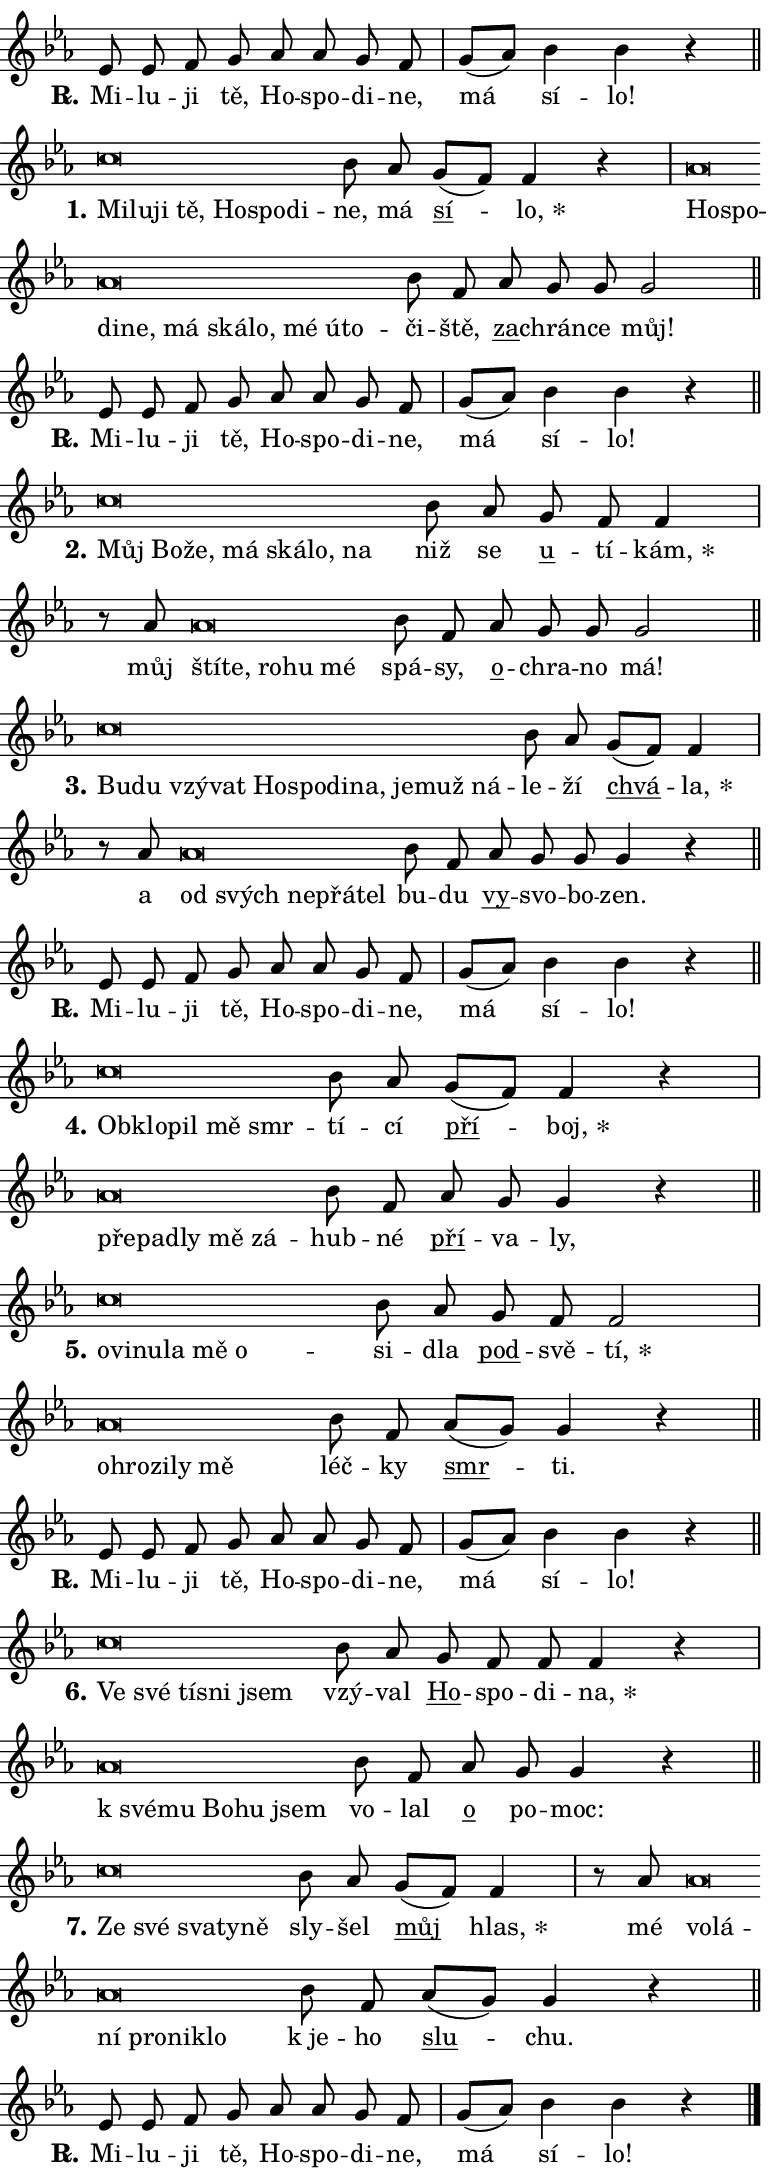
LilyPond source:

\version "2.24.0"
\header { tagline = "" }
\paper {
  indent = 0\cm
  top-margin = 0\cm
  right-margin = 0.13\cm % to fit lyric hyphens
  bottom-margin = 0\cm
  left-margin = 0\cm
  paper-width = 13\cm
  page-breaking = #ly:one-page-breaking
  system-system-spacing.basic-distance = #11
  score-system-spacing.basic-distance = #11
  ragged-last = ##f
}


%% Author: Thomas Morley
%% https://lists.gnu.org/archive/html/lilypond-user/2020-05/msg00002.html
#(define (line-position grob)
"Returns position of @var[grob} in current system:
   @code{'start}, if at first time-step
   @code{'end}, if at last time-step
   @code{'middle} otherwise
"
  (let* ((col (ly:item-get-column grob))
         (ln (ly:grob-object col 'left-neighbor))
         (rn (ly:grob-object col 'right-neighbor))
         (col-to-check-left (if (ly:grob? ln) ln col))
         (col-to-check-right (if (ly:grob? rn) rn col))
         (break-dir-left
           (and
             (ly:grob-property col-to-check-left 'non-musical #f)
             (ly:item-break-dir col-to-check-left)))
         (break-dir-right
           (and
             (ly:grob-property col-to-check-right 'non-musical #f)
             (ly:item-break-dir col-to-check-right))))
        (cond ((eqv? 1 break-dir-left) 'start)
              ((eqv? -1 break-dir-right) 'end)
              (else 'middle))))

#(define (tranparent-at-line-position vctor)
  (lambda (grob)
  "Relying on @code{line-position} select the relevant enry from @var{vctor}.
Used to determine transparency,"
    (case (line-position grob)
      ((end) (not (vector-ref vctor 0)))
      ((middle) (not (vector-ref vctor 1)))
      ((start) (not (vector-ref vctor 2))))))

noteHeadBreakVisibility =
#(define-music-function (break-visibility)(vector?)
"Makes @code{NoteHead}s transparent relying on @var{break-visibility}"
#{
  \override NoteHead.transparent =
    #(tranparent-at-line-position break-visibility)
#})

#(define delete-ledgers-for-transparent-note-heads
  (lambda (grob)
    "Reads whether a @code{NoteHead} is transparent.
If so this @code{NoteHead} is removed from @code{'note-heads} from
@var{grob}, which is supposed to be @code{LedgerLineSpanner}.
As a result ledgers are not printed for this @code{NoteHead}"
    (let* ((nhds-array (ly:grob-object grob 'note-heads))
           (nhds-list
             (if (ly:grob-array? nhds-array)
                 (ly:grob-array->list nhds-array)
                 '()))
           ;; Relies on the transparent-property being done before
           ;; Staff.LedgerLineSpanner.after-line-breaking is executed.
           ;; This is fragile ...
           (to-keep
             (remove
               (lambda (nhd)
                 (ly:grob-property nhd 'transparent #f))
               nhds-list)))
      ;; TODO find a better method to iterate over grob-arrays, similiar
      ;; to filter/remove etc for lists
      ;; For now rebuilt from scratch
      (set! (ly:grob-object grob 'note-heads)  '())
      (for-each
        (lambda (nhd)
          (ly:pointer-group-interface::add-grob grob 'note-heads nhd))
        to-keep))))

squashNotes = {
  \override NoteHead.X-extent = #'(-0.2 . 0.2)
  \override NoteHead.Y-extent = #'(-0.75 . 0)
  \override NoteHead.stencil =
    #(lambda (grob)
       (let ((pos (ly:grob-property grob 'staff-position)))
         (begin
           (if (< pos -7) (display "ERROR: Lower brevis then expected\n") (display ""))
           (if (<= pos -6) ly:text-interface::print ly:note-head::print))))
}
unSquashNotes = {
  \revert NoteHead.X-extent
  \revert NoteHead.Y-extent
  \revert NoteHead.stencil
}

hideNotes = \noteHeadBreakVisibility #begin-of-line-visible
unHideNotes = \noteHeadBreakVisibility #all-visible

% work-around for resetting accidentals
% https://lilypond.org/doc/v2.23/Documentation/notation/displaying-rhythms#unmetered-music
cadenzaMeasure = {
  \cadenzaOff
  \partial 1024 s1024
  \cadenzaOn
}

#(define-markup-command (accent layout props text) (markup?)
  "Underline accented syllable"
  (interpret-markup layout props
    #{\markup \override #'(offset . 4.3) \underline { #text }#}))

responsum = \markup \concat {
  "R" \hspace #-1.05 \path #0.1 #'((moveto 0 0.07) (lineto 0.9 0.8)) \hspace #0.05 "."
}

spaceSize = #0.6828661417322834 % exact space size for TeX Gyre Schola

\layout {
  \context {
    \Staff
    \remove "Time_signature_engraver"
    \override LedgerLineSpanner.after-line-breaking = #delete-ledgers-for-transparent-note-heads
  }
  \context {
    \Lyrics {
      \override LyricSpace.minimum-distance = \spaceSize
      \override LyricText.font-name = #"TeX Gyre Schola"
      \override LyricText.font-size = 1
      \override StanzaNumber.font-name = #"TeX Gyre Schola Bold"
      \override StanzaNumber.font-size = 1
    }
  }
  \context {
    \Score 
    \override NoteHead.text =
      #(lambda (grob) 
        (let ((pos (ly:grob-property grob 'staff-position)))
          #{\markup {
            \combine
              \halign #-0.55 \raise #(if (= pos -6) 0 0.5) \override #'(thickness . 2) \draw-line #'(3.2 . 0)
              \musicglyph "noteheads.sM1"
          }#}))
  }
}

% magnetic-lyrics.ily
%
%   written by
%     Jean Abou Samra <jean@abou-samra.fr>
%     Werner Lemberg <wl@gnu.org>
%
%   adapted by
%     Jiri Hon <jiri.hon@gmail.com>
%
% Version 2022-Apr-15

% https://www.mail-archive.com/lilypond-user@gnu.org/msg149350.html

#(define (Left_hyphen_pointer_engraver context)
   "Collect syllable-hyphen-syllable occurrences in lyrics and store
them in properties.  This engraver only looks to the left.  For
example, if the lyrics input is @code{foo -- bar}, it does the
following.

@itemize @bullet
@item
Set the @code{text} property of the @code{LyricHyphen} grob between
@q{foo} and @q{bar} to @code{foo}.

@item
Set the @code{left-hyphen} property of the @code{LyricText} grob with
text @q{foo} to the @code{LyricHyphen} grob between @q{foo} and
@q{bar}.
@end itemize

Use this auxiliary engraver in combination with the
@code{lyric-@/text::@/apply-@/magnetic-@/offset!} hook."
   (let ((hyphen #f)
         (text #f))
     (make-engraver
      (acknowledgers
       ((lyric-syllable-interface engraver grob source-engraver)
        (set! text grob)))
      (end-acknowledgers
       ((lyric-hyphen-interface engraver grob source-engraver)
        ;(when (not (grob::has-interface grob 'lyric-space-interface))
          (set! hyphen grob)));)
      ((stop-translation-timestep engraver)
       (when (and text hyphen)
         (ly:grob-set-object! text 'left-hyphen hyphen))
       (set! text #f)
       (set! hyphen #f)))))

#(define (lyric-text::apply-magnetic-offset! grob)
   "If the space between two syllables is less than the value in
property @code{LyricText@/.details@/.squash-threshold}, move the right
syllable to the left so that it gets concatenated with the left
syllable.

Use this function as a hook for
@code{LyricText@/.after-@/line-@/breaking} if the
@code{Left_@/hyphen_@/pointer_@/engraver} is active."
   (let ((hyphen (ly:grob-object grob 'left-hyphen #f)))
     (when hyphen
       (let ((left-text (ly:spanner-bound hyphen LEFT)))
         (when (grob::has-interface left-text 'lyric-syllable-interface)
           (let* ((common (ly:grob-common-refpoint grob left-text X))
                  (this-x-ext (ly:grob-extent grob common X))
                  (left-x-ext
                   (begin
                     ;; Trigger magnetism for left-text.
                     (ly:grob-property left-text 'after-line-breaking)
                     (ly:grob-extent left-text common X)))
                  ;; `delta` is the gap width between two syllables.
                  (delta (- (interval-start this-x-ext)
                            (interval-end left-x-ext)))
                  (details (ly:grob-property grob 'details))
                  (threshold (assoc-get 'squash-threshold details 0.2)))
             (when (< delta threshold)
               (let* (;; We have to manipulate the input text so that
                      ;; ligatures crossing syllable boundaries are not
                      ;; disabled.  For languages based on the Latin
                      ;; script this is essentially a beautification.
                      ;; However, for non-Western scripts it can be a
                      ;; necessity.
                      (lt (ly:grob-property left-text 'text))
                      (rt (ly:grob-property grob 'text))
                      (is-space (grob::has-interface hyphen 'lyric-space-interface))
                      (space (if is-space " " ""))
                      (extra-delta (if is-space spaceSize 0))
                      ;; Append new syllable.
                      (ltrt-space (if (and (string? lt) (string? rt))
                                (string-append lt space rt)
                                (make-concat-markup (list lt space rt))))
                      ;; Right-align `ltrt` to the right side.
                      (ltrt-space-markup (grob-interpret-markup
                               grob
                               (make-translate-markup
                                (cons (interval-length this-x-ext) 0)
                                (make-right-align-markup ltrt-space)))))
                 (begin
                   ;; Don't print `left-text`.
                   (ly:grob-set-property! left-text 'stencil #f)
                   ;; Set text and stencil (which holds all collected
                   ;; syllables so far) and shift it to the left.
                   (ly:grob-set-property! grob 'text ltrt-space)
                   (ly:grob-set-property! grob 'stencil ltrt-space-markup)
                   (ly:grob-translate-axis! grob (- (- delta extra-delta)) X))))))))))


#(define (lyric-hyphen::displace-bounds-first grob)
   ;; Make very sure this callback isn't triggered too early.
   (let ((left (ly:spanner-bound grob LEFT))
         (right (ly:spanner-bound grob RIGHT)))
     (ly:grob-property left 'after-line-breaking)
     (ly:grob-property right 'after-line-breaking)
     (ly:lyric-hyphen::print grob)))

squashThreshold = #0.4

\layout {
  \context {
    \Lyrics
    \consists #Left_hyphen_pointer_engraver
    \override LyricText.after-line-breaking =
      #lyric-text::apply-magnetic-offset!
    \override LyricHyphen.stencil = #lyric-hyphen::displace-bounds-first
    \override LyricText.details.squash-threshold = \squashThreshold
    \override LyricHyphen.minimum-distance = 0
    \override LyricHyphen.minimum-length = \squashThreshold
  }
}

squashText = \override LyricText.details.squash-threshold = 9999
unSquashText = \override LyricText.details.squash-threshold = \squashThreshold

leftText = \override LyricText.self-alignment-X = #LEFT
unLeftText = \revert LyricText.self-alignment-X

starOffset = #(lambda (grob) 
                (let ((x_offset (ly:self-alignment-interface::aligned-on-x-parent grob)))
                  (if (= x_offset 0) 0 (+ x_offset 1.2))))

star = #(define-music-function (syllable)(string?)
"Append star separator at the end of a syllable"
#{
  \once \override LyricText.X-offset = #starOffset
  \lyricmode { \markup {
    #syllable
    \override #'((font-name . "TeX Gyre Schola Bold")) \hspace #0.2 \lower #0.65 \larger "*"
  } }
#})

starAccent = #(define-music-function (syllable)(string?)
"Append star separator at the end of a syllable and make accent"
#{
  \once \override LyricText.X-offset = #starOffset
  \lyricmode { \markup {
    \accent #syllable
    \override #'((font-name . "TeX Gyre Schola Bold")) \hspace #0.2 \lower #0.65 \larger "*"
  } }
#})

breath = #(define-music-function (syllable)(string?)
"Append breathing indicator at the end of a syllable"
#{
  \lyricmode { \markup { #syllable "+" } }
#})

optionalBreath = #(define-music-function (syllable)(string?)
"Append optional breathing indicator at the end of a syllable"
#{
  \lyricmode { \markup { #syllable "(+)" } }
#})


\score {
    <<
        \new Voice = "melody" { \cadenzaOn \key es \major \relative { es'8 es f g as as g f \cadenzaMeasure \bar "|" g[( as)] bes4 bes r \cadenzaMeasure \bar "||" \break } }
        \new Lyrics \lyricsto "melody" { \lyricmode { \set stanza = \responsum
Mi -- lu -- ji tě, Ho -- spo -- di -- ne, má sí -- lo! } }
    >>
    \layout {}
}

\score {
    <<
        \new Voice = "melody" { \cadenzaOn \key es \major \relative { \squashNotes c''\breve*1/16 \hideNotes \breve*1/16 \bar "" \breve*1/16 \bar "" \breve*1/16 \bar "" \breve*1/16 \bar "" \breve*1/16 \breve*1/16 \bar "" \unHideNotes \unSquashNotes bes8 as \bar "" g[( f)] f4 r \cadenzaMeasure \bar "|" \squashNotes as\breve*1/16 \hideNotes \breve*1/16 \bar "" \breve*1/16 \bar "" \breve*1/16 \bar "" \breve*1/16 \bar "" \breve*1/16 \bar "" \breve*1/16 \bar "" \breve*1/16 \bar "" \breve*1/16 \breve*1/16 \bar "" \unHideNotes \unSquashNotes bes8 f \bar "" as g g g2 \cadenzaMeasure \bar "||" \break } }
        \new Lyrics \lyricsto "melody" { \lyricmode { \set stanza = "1."
\leftText Mi -- \squashText lu -- ji tě, Ho -- spo -- di -- \unLeftText \unSquashText ne, má \markup \accent sí -- \star lo, \leftText Ho -- \squashText spo -- di -- ne, má ská -- lo, mé ú -- to -- \unLeftText \unSquashText či -- ště, \markup \accent za -- chrán -- ce můj! } }
    >>
    \layout {}
}

\score {
    <<
        \new Voice = "melody" { \cadenzaOn \key es \major \relative { es'8 es f g as as g f \cadenzaMeasure \bar "|" g[( as)] bes4 bes r \cadenzaMeasure \bar "||" \break } }
        \new Lyrics \lyricsto "melody" { \lyricmode { \set stanza = \responsum
Mi -- lu -- ji tě, Ho -- spo -- di -- ne, má sí -- lo! } }
    >>
    \layout {}
}

\score {
    <<
        \new Voice = "melody" { \cadenzaOn \key es \major \relative { \squashNotes c''\breve*1/16 \hideNotes \breve*1/16 \bar "" \breve*1/16 \bar "" \breve*1/16 \bar "" \breve*1/16 \bar "" \breve*1/16 \breve*1/16 \bar "" \unHideNotes \unSquashNotes bes8 as \bar "" g f f4 \cadenzaMeasure \bar "|" r8 as \squashNotes as\breve*1/16 \hideNotes \breve*1/16 \bar "" \breve*1/16 \bar "" \breve*1/16 \breve*1/16 \bar "" \unHideNotes \unSquashNotes bes8 f \bar "" as g g g2 \cadenzaMeasure \bar "||" \break } }
        \new Lyrics \lyricsto "melody" { \lyricmode { \set stanza = "2."
\leftText Můj \squashText Bo -- že, má ská -- lo, na \unLeftText \unSquashText niž se \markup \accent u -- tí -- \star kám, můj \leftText ští -- \squashText te, ro -- hu mé \unLeftText \unSquashText spá -- sy, \markup \accent o -- chra -- no má! } }
    >>
    \layout {}
}

\score {
    <<
        \new Voice = "melody" { \cadenzaOn \key es \major \relative { \squashNotes c''\breve*1/16 \hideNotes \breve*1/16 \bar "" \breve*1/16 \bar "" \breve*1/16 \bar "" \breve*1/16 \bar "" \breve*1/16 \bar "" \breve*1/16 \bar "" \breve*1/16 \bar "" \breve*1/16 \bar "" \breve*1/16 \breve*1/16 \bar "" \unHideNotes \unSquashNotes bes8 as \bar "" g[( f)] f4 \cadenzaMeasure \bar "|" r8 as \squashNotes as\breve*1/16 \hideNotes \breve*1/16 \bar "" \breve*1/16 \bar "" \breve*1/16 \breve*1/16 \bar "" \unHideNotes \unSquashNotes bes8 f \bar "" as g g g4 r \cadenzaMeasure \bar "||" \break } }
        \new Lyrics \lyricsto "melody" { \lyricmode { \set stanza = "3."
\leftText Bu -- \squashText du vzý -- vat Ho -- spo -- di -- na, je -- muž ná -- \unLeftText \unSquashText le -- ží \markup \accent chvá -- \star la, a \leftText od \squashText svých ne -- přá -- tel \unLeftText \unSquashText bu -- du \markup \accent vy -- svo -- bo -- zen. } }
    >>
    \layout {}
}

\score {
    <<
        \new Voice = "melody" { \cadenzaOn \key es \major \relative { es'8 es f g as as g f \cadenzaMeasure \bar "|" g[( as)] bes4 bes r \cadenzaMeasure \bar "||" \break } }
        \new Lyrics \lyricsto "melody" { \lyricmode { \set stanza = \responsum
Mi -- lu -- ji tě, Ho -- spo -- di -- ne, má sí -- lo! } }
    >>
    \layout {}
}

\score {
    <<
        \new Voice = "melody" { \cadenzaOn \key es \major \relative { \squashNotes c''\breve*1/16 \hideNotes \breve*1/16 \bar "" \breve*1/16 \bar "" \breve*1/16 \breve*1/16 \bar "" \unHideNotes \unSquashNotes bes8 as \bar "" g[( f)] f4 r \cadenzaMeasure \bar "|" \squashNotes as\breve*1/16 \hideNotes \breve*1/16 \bar "" \breve*1/16 \bar "" \breve*1/16 \breve*1/16 \bar "" \unHideNotes \unSquashNotes bes8 f \bar "" as g g4 r \cadenzaMeasure \bar "||" \break } }
        \new Lyrics \lyricsto "melody" { \lyricmode { \set stanza = "4."
\leftText Ob -- \squashText klo -- pil mě smr -- \unLeftText \unSquashText tí -- cí \markup \accent pří -- \star boj, \leftText pře -- \squashText pa -- dly mě zá -- \unLeftText \unSquashText hub -- né \markup \accent pří -- va -- ly, } }
    >>
    \layout {}
}

\score {
    <<
        \new Voice = "melody" { \cadenzaOn \key es \major \relative { \squashNotes c''\breve*1/16 \hideNotes \breve*1/16 \bar "" \breve*1/16 \bar "" \breve*1/16 \bar "" \breve*1/16 \breve*1/16 \bar "" \unHideNotes \unSquashNotes bes8 as \bar "" g f f2 \cadenzaMeasure \bar "|" \squashNotes as\breve*1/16 \hideNotes \breve*1/16 \bar "" \breve*1/16 \bar "" \breve*1/16 \breve*1/16 \bar "" \unHideNotes \unSquashNotes bes8 f \bar "" as[( g)] g4 r \cadenzaMeasure \bar "||" \break } }
        \new Lyrics \lyricsto "melody" { \lyricmode { \set stanza = "5."
\leftText o -- \squashText vi -- nu -- la mě o -- \unLeftText \unSquashText si -- dla \markup \accent pod -- svě -- \star tí, \leftText o -- \squashText hro -- zi -- ly mě \unLeftText \unSquashText léč -- ky \markup \accent smr -- ti. } }
    >>
    \layout {}
}

\score {
    <<
        \new Voice = "melody" { \cadenzaOn \key es \major \relative { es'8 es f g as as g f \cadenzaMeasure \bar "|" g[( as)] bes4 bes r \cadenzaMeasure \bar "||" \break } }
        \new Lyrics \lyricsto "melody" { \lyricmode { \set stanza = \responsum
Mi -- lu -- ji tě, Ho -- spo -- di -- ne, má sí -- lo! } }
    >>
    \layout {}
}

\score {
    <<
        \new Voice = "melody" { \cadenzaOn \key es \major \relative { \squashNotes c''\breve*1/16 \hideNotes \breve*1/16 \bar "" \breve*1/16 \bar "" \breve*1/16 \breve*1/16 \bar "" \unHideNotes \unSquashNotes bes8 as \bar "" g f f f4 r \cadenzaMeasure \bar "|" \squashNotes as\breve*1/16 \hideNotes \breve*1/16 \bar "" \breve*1/16 \bar "" \breve*1/16 \breve*1/16 \bar "" \unHideNotes \unSquashNotes bes8 f \bar "" as g g4 r \cadenzaMeasure \bar "||" \break } }
        \new Lyrics \lyricsto "melody" { \lyricmode { \set stanza = "6."
\leftText Ve \squashText své tí -- sni jsem \unLeftText \unSquashText vzý -- val \markup \accent Ho -- spo -- di -- \star na, \leftText "k své" -- \squashText mu Bo -- hu jsem \unLeftText \unSquashText vo -- lal \markup \accent o po -- moc: } }
    >>
    \layout {}
}

\score {
    <<
        \new Voice = "melody" { \cadenzaOn \key es \major \relative { \squashNotes c''\breve*1/16 \hideNotes \breve*1/16 \bar "" \breve*1/16 \bar "" \breve*1/16 \breve*1/16 \bar "" \unHideNotes \unSquashNotes bes8 as \bar "" g[( f)] f4 \cadenzaMeasure \bar "|" r8 as \squashNotes as\breve*1/16 \hideNotes \breve*1/16 \bar "" \breve*1/16 \bar "" \breve*1/16 \bar "" \breve*1/16 \breve*1/16 \bar "" \unHideNotes \unSquashNotes bes8 f \bar "" as[( g)] g4 r \cadenzaMeasure \bar "||" \break } }
        \new Lyrics \lyricsto "melody" { \lyricmode { \set stanza = "7."
\leftText Ze \squashText své sva -- ty -- ně \unLeftText \unSquashText sly -- šel \markup \accent můj \star hlas, mé \leftText vo -- \squashText lá -- ní pro -- ni -- klo \unLeftText \unSquashText "k je" -- ho \markup \accent slu -- chu. } }
    >>
    \layout {}
}

\score {
    <<
        \new Voice = "melody" { \cadenzaOn \key es \major \relative { es'8 es f g as as g f \cadenzaMeasure \bar "|" g[( as)] bes4 bes r \cadenzaMeasure \bar "||" \break } \bar "|." }
        \new Lyrics \lyricsto "melody" { \lyricmode { \set stanza = \responsum
Mi -- lu -- ji tě, Ho -- spo -- di -- ne, má sí -- lo! } }
    >>
    \layout {}
}
